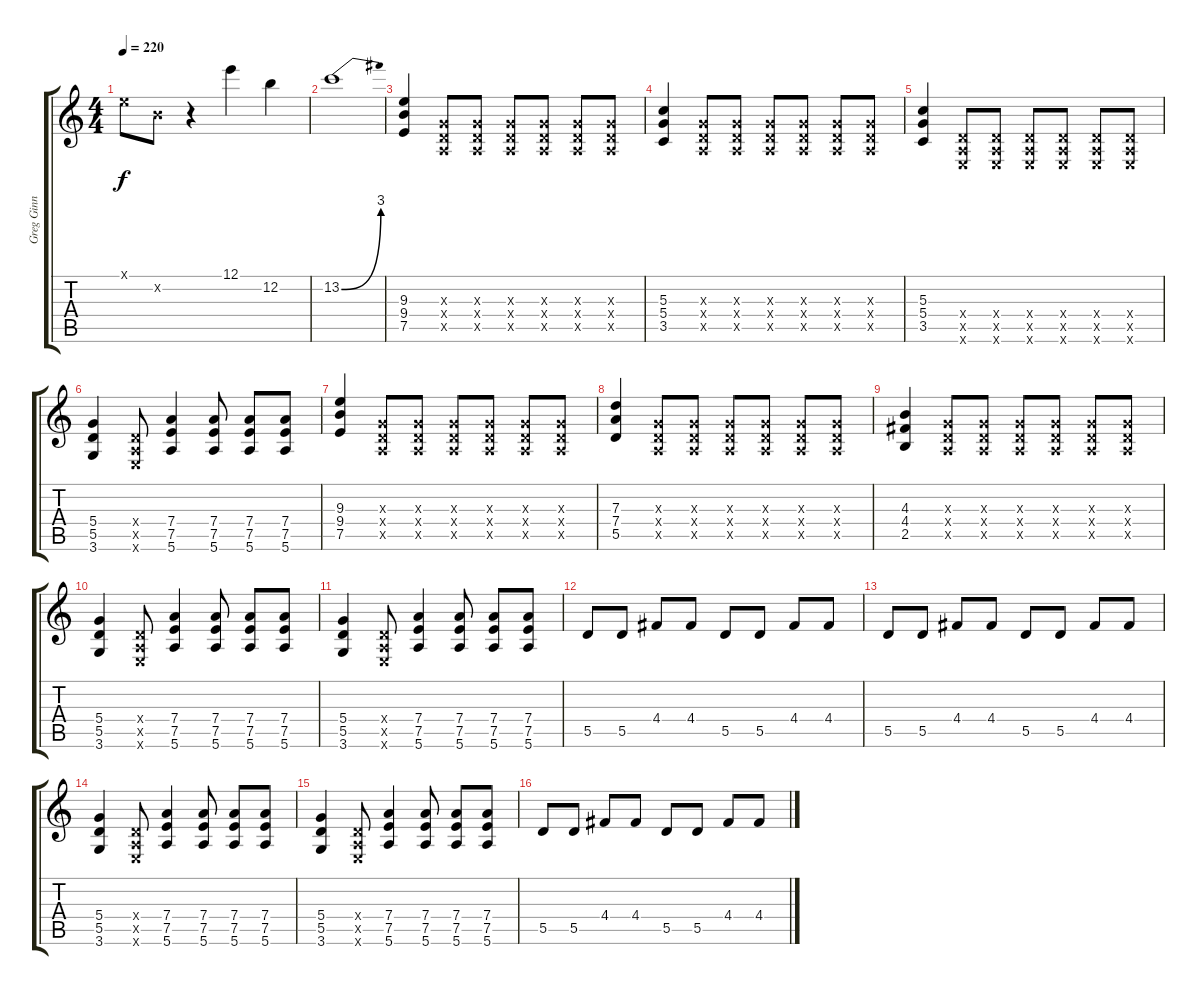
\track ("Greg Ginn" "Greg Ginn") {instrument distortionguitar}
\staff {score tabs}
\tuning (E4 B3 G3 D3 A2 E2) {hide}
\ts (4 4)
\tempo 220
\clef g2
\ks c
0.1{x}.8{dy f} 0.2{x}.8 r.4 12.1.4 12.2.4 |
13.2{be (bend 0 0 60 12)}.1 |
(9.3 9.4 7.5).4 (0.3{x} 0.4{x} 0.5{x}).8 (0.3{x} 0.4{x} 0.5{x}).8 (0.3{x} 0.4{x} 0.5{x}).8 (0.3{x} 0.4{x} 0.5{x}).8 (0.3{x} 0.4{x} 0.5{x}).8 (0.3{x} 0.4{x} 0.5{x}).8 |
(5.3 5.4 3.5).4 (0.3{x} 0.4{x} 0.5{x}).8 (0.3{x} 0.4{x} 0.5{x}).8 (0.3{x} 0.4{x} 0.5{x}).8 (0.3{x} 0.4{x} 0.5{x}).8 (0.3{x} 0.4{x} 0.5{x}).8 (0.3{x} 0.4{x} 0.5{x}).8 |
(5.3 5.4 3.5).4 (0.4{x} 0.5{x} 0.6{x}).8 (0.4{x} 0.5{x} 0.6{x}).8 (0.4{x} 0.5{x} 0.6{x}).8 (0.4{x} 0.5{x} 0.6{x}).8 (0.4{x} 0.5{x} 0.6{x}).8 (0.4{x} 0.5{x} 0.6{x}).8 |
(5.4 5.5 3.6).4 (0.4{x} 0.5{x} 0.6{x}).8 (7.4 7.5 5.6).4 (7.4 7.5 5.6).8 (7.4 7.5 5.6).8 (7.4 7.5 5.6).8 |
(9.3 9.4 7.5).4 (0.3{x} 0.4{x} 0.5{x}).8 (0.3{x} 0.4{x} 0.5{x}).8 (0.3{x} 0.4{x} 0.5{x}).8 (0.3{x} 0.4{x} 0.5{x}).8 (0.3{x} 0.4{x} 0.5{x}).8 (0.3{x} 0.4{x} 0.5{x}).8 |
(7.3 7.4 5.5).4 (0.3{x} 0.4{x} 0.5{x}).8 (0.3{x} 0.4{x} 0.5{x}).8 (0.3{x} 0.4{x} 0.5{x}).8 (0.3{x} 0.4{x} 0.5{x}).8 (0.3{x} 0.4{x} 0.5{x}).8 (0.3{x} 0.4{x} 0.5{x}).8 |
(4.3 4.4 2.5).4 (0.3{x} 0.4{x} 0.5{x}).8 (0.3{x} 0.4{x} 0.5{x}).8 (0.3{x} 0.4{x} 0.5{x}).8 (0.3{x} 0.4{x} 0.5{x}).8 (0.3{x} 0.4{x} 0.5{x}).8 (0.3{x} 0.4{x} 0.5{x}).8 |
(5.4 5.5 3.6).4 (0.4{x} 0.5{x} 0.6{x}).8 (7.4 7.5 5.6).4 (7.4 7.5 5.6).8 (7.4 7.5 5.6).8 (7.4 7.5 5.6).8 |
(5.4 5.5 3.6).4 (0.4{x} 0.5{x} 0.6{x}).8 (7.4 7.5 5.6).4 (7.4 7.5 5.6).8 (7.4 7.5 5.6).8 (7.4 7.5 5.6).8 |
5.5.8 5.5.8 4.4.8 4.4.8 5.5.8 5.5.8 4.4.8 4.4.8 |
5.5.8 5.5.8 4.4.8 4.4.8 5.5.8 5.5.8 4.4.8 4.4.8 |
(5.4 5.5 3.6).4 (0.4{x} 0.5{x} 0.6{x}).8 (7.4 7.5 5.6).4 (7.4 7.5 5.6).8 (7.4 7.5 5.6).8 (7.4 7.5 5.6).8 |
(5.4 5.5 3.6).4 (0.4{x} 0.5{x} 0.6{x}).8 (7.4 7.5 5.6).4 (7.4 7.5 5.6).8 (7.4 7.5 5.6).8 (7.4 7.5 5.6).8 |
5.5.8 5.5.8 4.4.8 4.4.8 5.5.8 5.5.8 4.4.8 4.4.8
